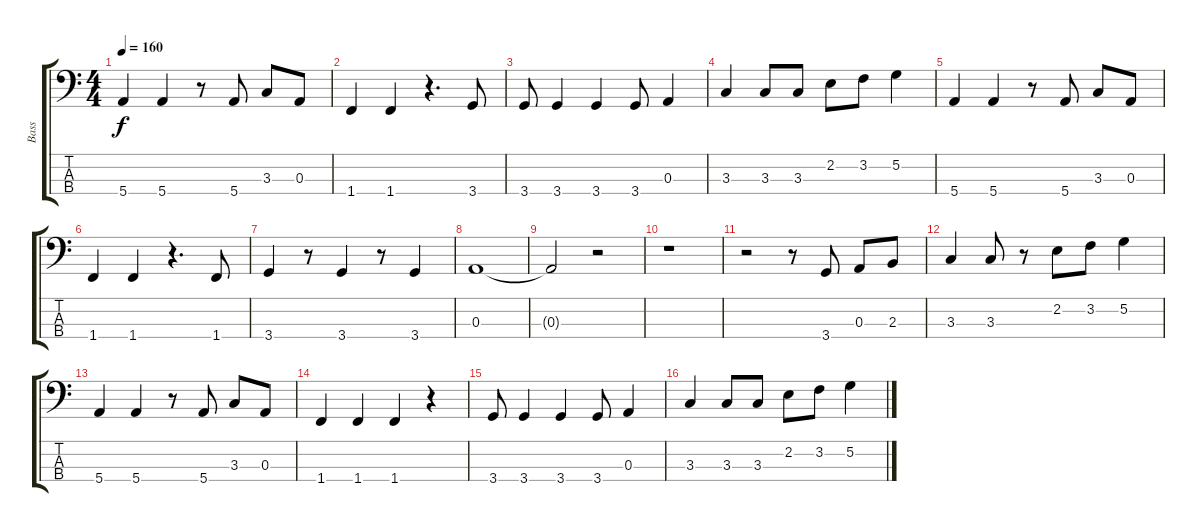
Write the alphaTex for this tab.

\track ("Bass" "Bass") {instrument electricbassfinger}
\staff {score tabs}
\tuning (G2 D2 A1 E1) {hide}
\ts (4 4)
\tempo 160
\clef f4
\ks c
5.4.4{dy f} 5.4.4 r.8 5.4.8 3.3.8 0.3.8 |
1.4.4 1.4.4 r.4{d} 3.4.8 |
3.4.8 3.4.4 3.4.4 3.4.8 0.3.4 |
3.3.4 3.3.8 3.3.8 2.2.8 3.2.8 5.2.4 |
5.4.4 5.4.4 r.8 5.4.8 3.3.8 0.3.8 |
1.4.4 1.4.4 r.4{d} 1.4.8 |
3.4.4 r.8 3.4.4 r.8 3.4.4 |
0.3.1 |
0.3{t}.2 r.2 |
r.1 |
r.2 r.8 3.4.8 0.3.8 2.3.8 |
3.3.4 3.3.8 r.8 2.2.8 3.2.8 5.2.4 |
5.4.4 5.4.4 r.8 5.4.8 3.3.8 0.3.8 |
1.4.4 1.4.4 1.4.4 r.4 |
3.4.8 3.4.4 3.4.4 3.4.8 0.3.4 |
3.3.4 3.3.8 3.3.8 2.2.8 3.2.8 5.2.4
